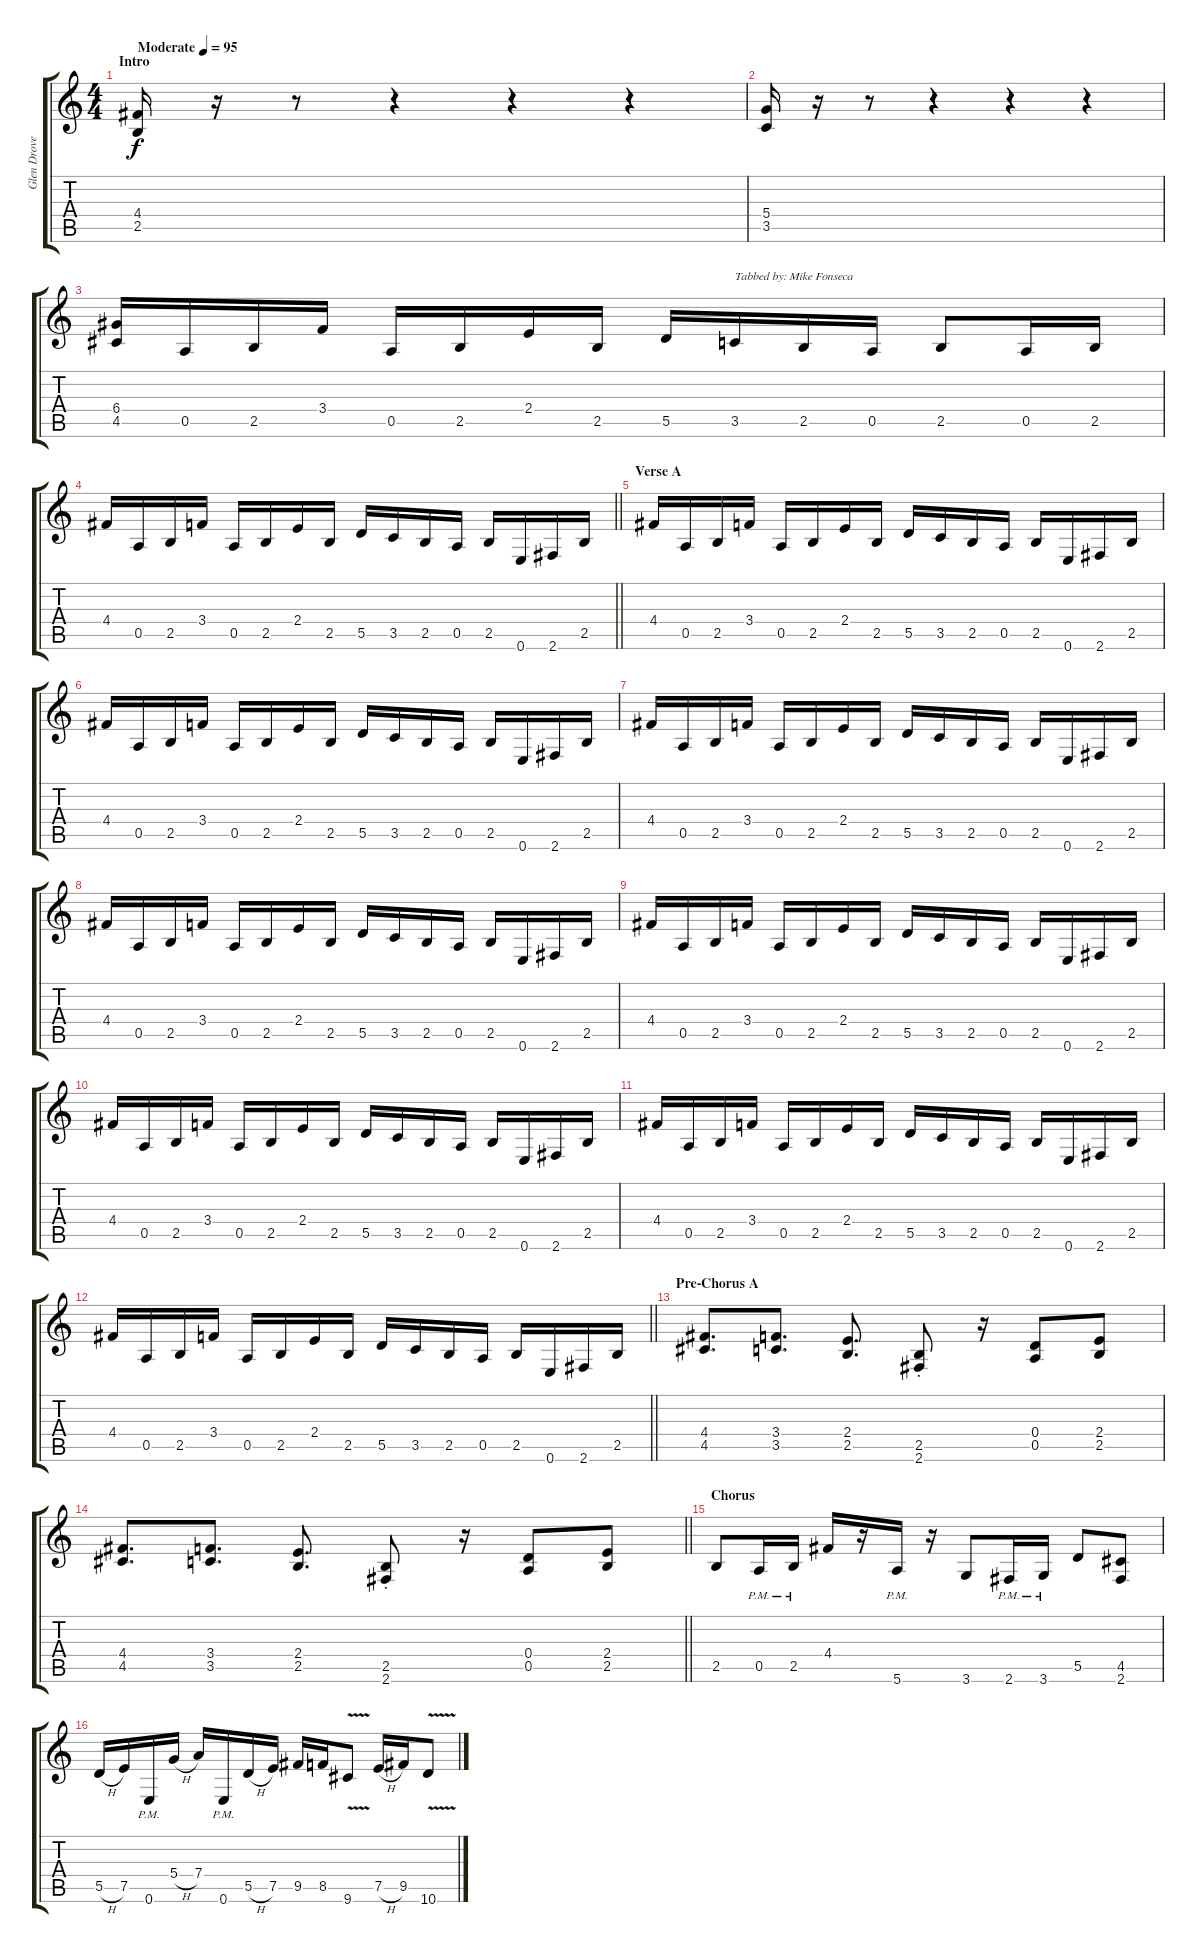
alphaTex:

\track ("Glen Drover" "Glen Drove") {instrument distortionguitar}
\staff {score tabs}
\tuning (E4 B3 G3 D3 A2 E2) {hide}
\ts (4 4)
\section ("" "Intro")
\tempo (95 "Moderate")
\clef g2
\ks c
(4.4 2.5).16{dy f instrument distortionguitar} r.16 r.8 r.4 r.4 r.4 |
(5.4 3.5).16 r.16 r.8 r.4 r.4 r.4 |
(6.4 4.5).16 0.5.16 2.5.16 3.4.16 0.5.16 2.5.16 2.4.16 2.5.16 5.5.16 3.5.16{txt "Tabbed by: Mike Fonseca"} 2.5.16 0.5.16 2.5.8 0.5.16 2.5.16 |
\barLineRight lightlight
4.4.16 0.5.16 2.5.16 3.4.16 0.5.16 2.5.16 2.4.16 2.5.16 5.5.16 3.5.16 2.5.16 0.5.16 2.5.16 0.6.16 2.6.16 2.5.16 |
\section ("" "Verse A")
4.4.16 0.5.16 2.5.16 3.4.16 0.5.16 2.5.16 2.4.16 2.5.16 5.5.16 3.5.16 2.5.16 0.5.16 2.5.16 0.6.16 2.6.16 2.5.16 |
4.4.16 0.5.16 2.5.16 3.4.16 0.5.16 2.5.16 2.4.16 2.5.16 5.5.16 3.5.16 2.5.16 0.5.16 2.5.16 0.6.16 2.6.16 2.5.16 |
4.4.16 0.5.16 2.5.16 3.4.16 0.5.16 2.5.16 2.4.16 2.5.16 5.5.16 3.5.16 2.5.16 0.5.16 2.5.16 0.6.16 2.6.16 2.5.16 |
4.4.16 0.5.16 2.5.16 3.4.16 0.5.16 2.5.16 2.4.16 2.5.16 5.5.16 3.5.16 2.5.16 0.5.16 2.5.16 0.6.16 2.6.16 2.5.16 |
4.4.16 0.5.16 2.5.16 3.4.16 0.5.16 2.5.16 2.4.16 2.5.16 5.5.16 3.5.16 2.5.16 0.5.16 2.5.16 0.6.16 2.6.16 2.5.16 |
4.4.16 0.5.16 2.5.16 3.4.16 0.5.16 2.5.16 2.4.16 2.5.16 5.5.16 3.5.16 2.5.16 0.5.16 2.5.16 0.6.16 2.6.16 2.5.16 |
4.4.16 0.5.16 2.5.16 3.4.16 0.5.16 2.5.16 2.4.16 2.5.16 5.5.16 3.5.16 2.5.16 0.5.16 2.5.16 0.6.16 2.6.16 2.5.16 |
\barLineRight lightlight
4.4.16 0.5.16 2.5.16 3.4.16 0.5.16 2.5.16 2.4.16 2.5.16 5.5.16 3.5.16 2.5.16 0.5.16 2.5.16 0.6.16 2.6.16 2.5.16 |
\section ("" "Pre-Chorus A")
(4.4 4.5).8{d} (3.4 3.5).8{d} (2.4 2.5).8{d} (2.5{st} 2.6{st}).8 r.16 (0.4 0.5).8 (2.4 2.5).8 |
\barLineRight lightlight
(4.4 4.5).8{d} (3.4 3.5).8{d} (2.4 2.5).8{d} (2.5{st} 2.6{st}).8 r.16 (0.4 0.5).8 (2.4 2.5).8 |
\section ("" "Chorus")
2.5.8 0.5{pm}.16 2.5{pm}.16 4.4.16 r.16 5.6{pm}.16 r.16 3.6.8 2.6{pm}.16 3.6{pm}.16 5.5.8 (4.5 2.6).8 |
5.5{h}.16 7.5.16 0.6{pm}.16 5.4{h}.16 7.4.16 0.6{pm}.16 5.5{h}.16 7.5.16 9.5.16 8.5.16 9.6{v}.8 7.5{h}.16 9.5.16 10.6{v}.8
